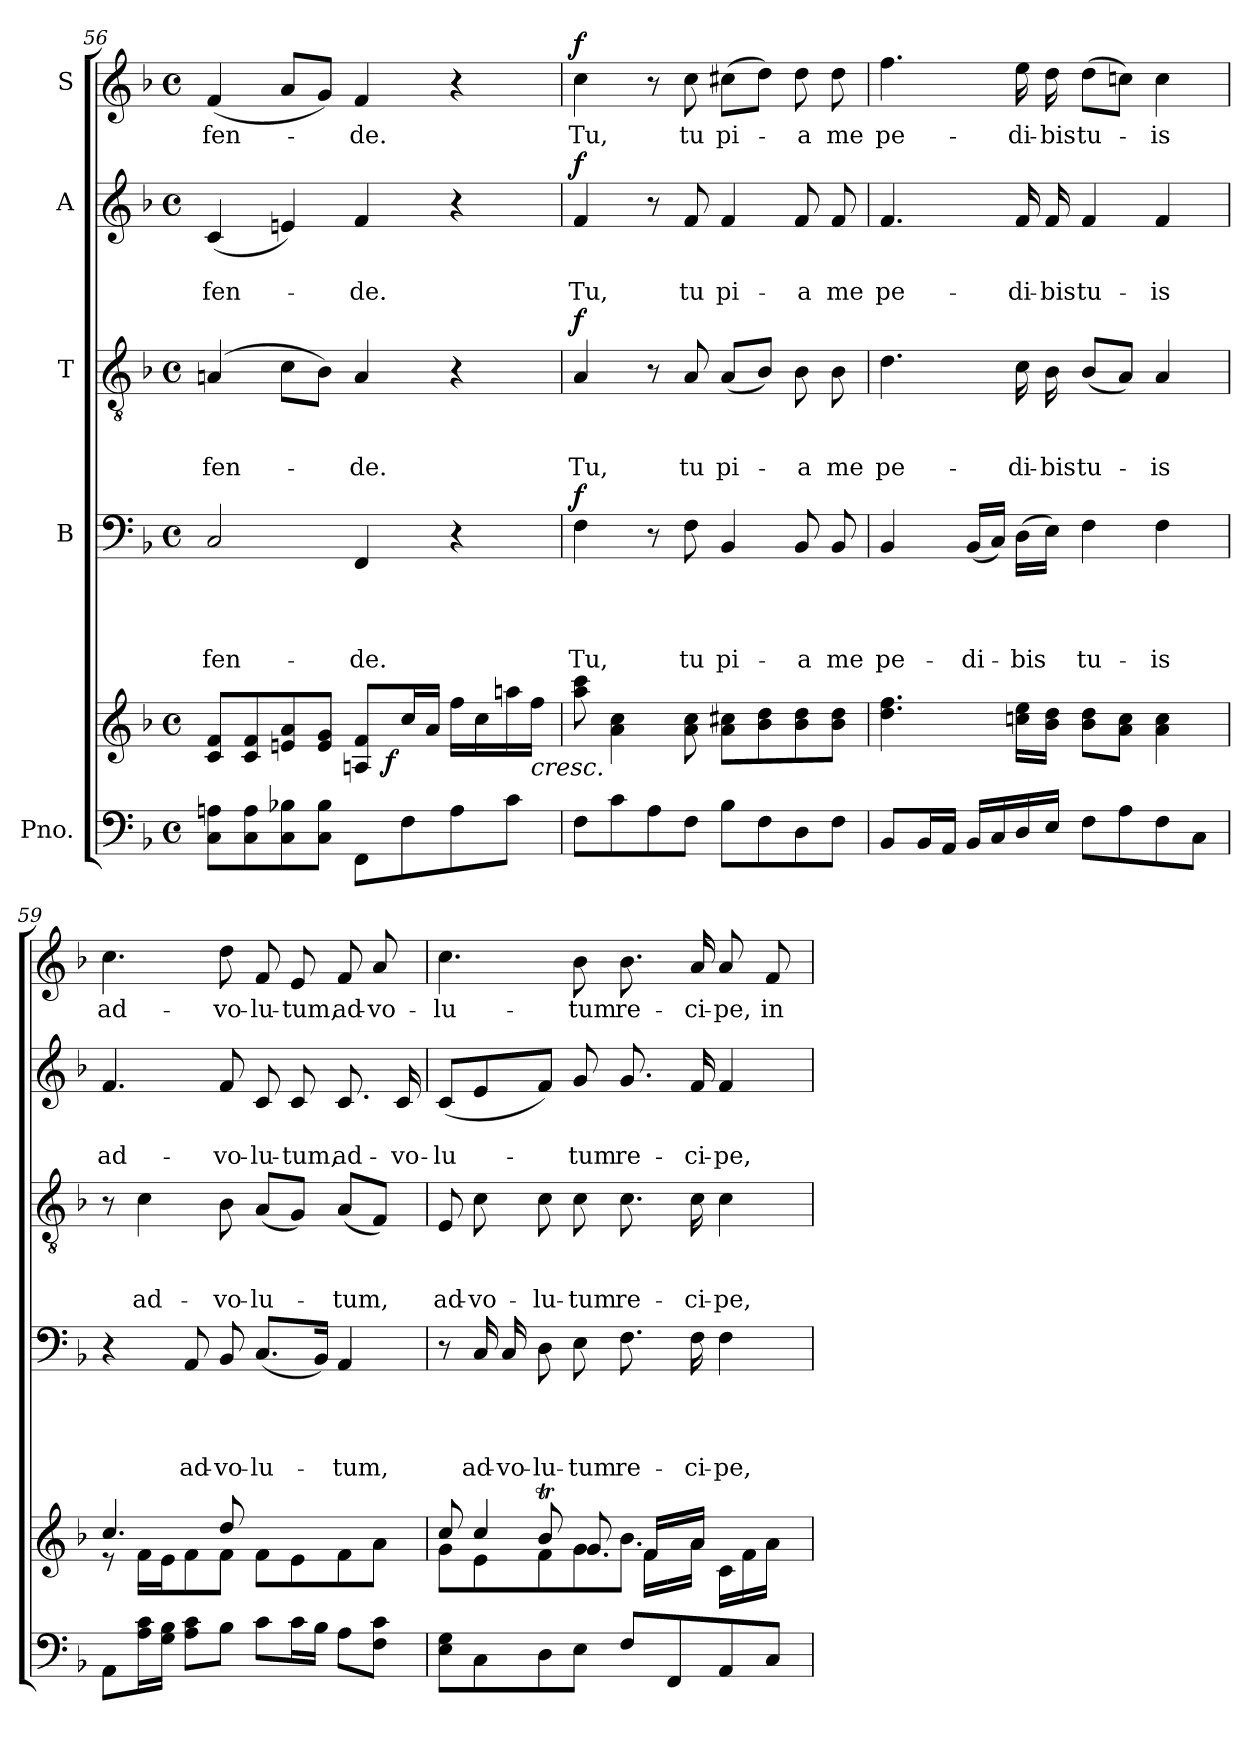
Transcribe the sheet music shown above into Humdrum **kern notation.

**kern	**kern	**dynam	**kern	**text	**text	**text	**text	**dynam	**kern	**text	**text	**text	**dynam	**kern	**text	**text	**dynam	**kern	**text	**dynam
*part5	*part5	*part5	*part4	*part4	*part4	*part4	*part4	*part4	*part3	*part3	*part3	*part3	*part3	*part2	*part2	*part2	*part2	*part1	*part1	*part1
*staff6	*staff5	*staff5/6	*staff4	*staff4	*staff4	*staff4	*staff4	*staff4	*staff3	*staff3	*staff3	*staff3	*staff3	*staff2	*staff2	*staff2	*staff2	*staff1	*staff1	*staff1
*I"Pno.	*	*	*I"B	*	*	*	*	*	*I"T	*	*	*	*	*I"A	*	*	*	*I"S	*	*
*clefF4	*clefG2	*	*clefF4	*	*	*	*	*	*clefGv2	*	*	*	*	*clefG2	*	*	*	*clefG2	*	*
*k[b-]	*k[b-]	*	*k[b-]	*	*	*	*	*	*k[b-]	*	*	*	*	*k[b-]	*	*	*	*k[b-]	*	*
*F:	*F:	*	*F:	*	*	*	*	*	*F:	*	*	*	*	*F:	*	*	*	*F:	*	*
*M4/4	*M4/4	*	*M4/4	*	*	*	*	*	*M4/4	*	*	*	*	*M4/4	*	*	*	*M4/4	*	*
*met(c)	*met(c)	*	*met(c)	*	*	*	*	*	*met(c)	*	*	*	*	*met(c)	*	*	*	*met(c)	*	*
=56	=56	=56	=56	=56	=56	=56	=56	=56	=56	=56	=56	=56	=56	=56	=56	=56	=56	=56	=56	=56
!	!	!	!	!	!	!	!LO:LY:b	!	!	!	!	!LO:LY:b	!	!	!	!LO:LY:b	!	!	!LO:LY:b	!
*	*^	*	*	*	*	*	*	*	*	*	*	*	*	*	*	*	*	*	*	*
8C\ 8An\L	8c/ 8f/L	2ryy	.	2C/	.	.	.	-fen-	.	(4An/	.	.	-fen-	.	(<4c/	.	-fen-	.	(<4f/	-fen-	.
8C\ 8A\	8c/ 8f/	.	[	.	.	.	.	.	.	.	.	.	.	.	.	.	.	.	.	.	.
8C\ 8B-X\	8en/ 8a/	.	.	.	.	.	.	.	.	8c\L	.	.	.	.	4en/)	.	.	.	8a/L	.	.
8C\ 8B-\J	8e/ 8g/J	.	.	.	.	.	.	.	.	8B-\J)	.	.	.	.	.	.	.	.	8g/J)	.	.
!	!	!	!	!	!	!	!	!LO:LY:b	!	!	!	!	!LO:LY:b	!	!	!	!LO:LY:b	!	!	!LO:LY:b	!
8FF\L	8An/ 8f/L	16.ryy	.	4FF/	.	.	.	-de.	.	4A/	.	.	-de.	.	4f/	.	-de.	.	4f/	-de.	.
!	!	!	!LO:DY:b	!	!	!	!	!	!	!	!	!	!	!	!	!	!	!	!	!	!
.	.	4ryy	f	.	.	.	.	.	.	.	.	.	.	.	.	.	.	.	.	.	.
8F\	16cc/L	.	.	.	.	.	.	.	.	.	.	.	.	.	.	.	.	.	.	.	.
.	16a/JJ	.	.	.	.	.	.	.	.	.	.	.	.	.	.	.	.	.	.	.	.
8A\	16ff\LL	.	.	4r	.	.	.	.	.	4r	.	.	.	.	4r	.	.	.	4r	.	.
.	16cc\	.	.	.	.	.	.	.	.	.	.	.	.	.	.	.	.	.	.	.	.
.	.	8ryy	.	.	.	.	.	.	.	.	.	.	.	.	.	.	.	.	.	.	.
8c\J	16aan\	.	.	.	.	.	.	.	.	.	.	.	.	.	.	.	.	.	.	.	.
!	!	!	!LO:HP:b	!	!	!	!	!	!	!	!	!	!	!	!	!	!	!	!	!	!
.	16ff\JJ	.	<	.	.	.	.	.	.	.	.	.	.	.	.	.	.	.	.	.	.
.	.	32ryy	.	.	.	.	.	.	.	.	.	.	.	.	.	.	.	.	.	.	.
=57	=57	=57	=57	=57	=57	=57	=57	=57	=57	=57	=57	=57	=57	=57	=57	=57	=57	=57	=57	=57	=57
!	!	!	!	!	!	!	!	!LO:LY:b	!LO:DY:a	!	!	!	!LO:LY:b	!LO:DY:a	!	!	!LO:LY:b	!LO:DY:a	!	!LO:LY:b	!LO:DY:a
*	*v	*v	*	*	*	*	*	*	*	*	*	*	*	*	*	*	*	*	*	*	*
8F\L	8aa\ 8ccc\	.	4F\	.	.	.	Tu,	f	4A/	.	.	Tu,	f	4f/	.	Tu,	f	4cc\	Tu,	f
8c\	4a\ 4cc\	.	.	.	.	.	.	.	.	.	.	.	.	.	.	.	.	.	.	.
8A\	.	.	8r	.	.	.	.	.	8r	.	.	.	.	8r	.	.	.	8r	.	.
!	!	!	!	!	!	!	!LO:LY:b	!	!	!	!	!LO:LY:b	!	!	!	!LO:LY:b	!	!	!LO:LY:b	!
8F\J	8a\ 8cc\	.	8F\	.	.	.	tu	.	8A/	.	.	tu	.	8f/	.	tu	.	8cc\	tu	.
!	!	!	!	!	!	!	!LO:LY:b	!	!	!	!	!LO:LY:b	!	!	!	!LO:LY:b	!	!	!LO:LY:b	!
8B-\L	8a\ 8cc#X\L	.	4BB-/	.	.	.	pi-	.	(<8A/L	.	.	pi-	.	4f/	.	pi-	.	(>8cc#X\L	pi-	.
8F\	8b-\ 8dd\	.	.	.	.	.	.	.	8B-/J)	.	.	.	.	.	.	.	.	8dd\J)	.	.
!	!	!	!	!	!	!	!LO:LY:b	!	!	!	!	!LO:LY:b	!	!	!	!LO:LY:b	!	!	!LO:LY:b	!
8D\	8b-\ 8dd\	.	8BB-/	.	.	.	-a	.	8B-\	.	.	-a	.	8f/	.	-a	.	8dd\	-a	.
!	!	!	!	!	!	!	!LO:LY:b	!	!	!	!	!LO:LY:b	!	!	!	!LO:LY:b	!	!	!LO:LY:b	!
8F\J	8b-\ 8dd\J	.	8BB-/	.	.	.	me	.	8B-\	.	.	me	.	8f/	.	me	.	8dd\	me	.
=58	=58	=58	=58	=58	=58	=58	=58	=58	=58	=58	=58	=58	=58	=58	=58	=58	=58	=58	=58	=58
!	!	!	!	!	!	!	!LO:LY:b	!	!	!	!	!LO:LY:b	!	!	!	!LO:LY:b	!	!	!LO:LY:b	!
8BB-/L	4.dd\ 4.ff\	.	4BB-/	.	.	.	pe-	.	4.d\	.	.	pe-	.	4.f/	.	pe-	.	4.ff\	pe-	.
16BB-/L	.	.	.	.	.	.	.	.	.	.	.	.	.	.	.	.	.	.	.	.
16AA/JJ	.	.	.	.	.	.	.	.	.	.	.	.	.	.	.	.	.	.	.	.
!	!	!	!	!	!	!	!LO:LY:b	!	!	!	!	!	!	!	!	!	!	!	!	!
16BB-/LL	.	.	(<16BB-/LL	.	.	.	-di-	.	.	.	.	.	.	.	.	.	.	.	.	.
16C/	.	.	16C/JJ)	.	.	.	.	.	.	.	.	.	.	.	.	.	.	.	.	.
!	!	!	!	!	!	!	!LO:LY:b	!	!	!	!	!LO:LY:b	!	!	!	!LO:LY:b	!	!	!LO:LY:b	!
16D/	16ccn\ 16ee\LL	.	(>16D\LL	.	.	.	-bis	.	16c\	.	.	-di-	.	16f/	.	-di-	.	16ee\	-di-	.
!	!	!	!	!	!	!	!	!	!	!	!	!LO:LY:b:rj	!	!	!	!LO:LY:b:rj	!	!	!LO:LY:b:rj	!
16E/JJ	16b-\ 16dd\JJ	.	16E\JJ)	.	.	.	.	.	16B-\	.	.	-bis	.	16f/	.	-bis	.	16dd\	-bis	.
!	!	!	!	!	!	!	!LO:LY:b	!	!	!	!	!LO:LY:b	!	!	!	!LO:LY:b	!	!	!LO:LY:b	!
8F\L	8b-\ 8dd\L	.	4F\	.	.	.	tu-	.	(<8B-/L	.	.	tu-	.	4f/	.	tu-	.	(>8dd\L	tu-	.
8A\	8a\ 8cc\J	.	.	.	.	.	.	.	8A/J)	.	.	.	.	.	.	.	.	8ccn\J)	.	.
!	!	!	!	!	!	!	!LO:LY:b	!	!	!	!	!LO:LY:b	!	!	!	!LO:LY:b	!	!	!LO:LY:b	!
8F\	4a\ 4cc\	.	4F\	.	.	.	-is	.	4A/	.	.	-is	.	4f/	.	-is	.	4cc\	-is	.
8C\J	.	.	.	.	.	.	.	.	.	.	.	.	.	.	.	.	.	.	.	.
!!LO:LB:g=z
=59	=59	=59	=59	=59	=59	=59	=59	=59	=59	=59	=59	=59	=59	=59	=59	=59	=59	=59	=59	=59
*^	*^	*	*	*	*	*	*	*	*	*	*	*	*	*	*	*	*	*	*	*
!	!	!	!	!	!	!	!	!	!	!	!	!	!	!	!	!	!	!LO:LY:b	!	!	!LO:LY:b	!
8AA\L	4ryy	4.cc/	8re	.	4r	.	.	.	.	.	8r	.	.	.	.	4.f/	.	ad-	.	4.cc\	ad-	.
!	!	!	!	!	!	!	!	!	!	!	!	!	!	!LO:LY:b	!	!	!	!	!	!	!	!
16A\ 16c\L	.	.	16f\LL	.	.	.	.	.	.	.	4c\	.	.	ad-	.	.	.	.	.	.	.	.
16G\ 16B-\JJ	.	.	16e\J	.	.	.	.	.	.	.	.	.	.	.	.	.	.	.	.	.	.	.
!	!	!	!	!	!	!	!	!	!LO:LY:b	!	!	!	!	!	!	!	!	!	!	!	!	!
8ryy	8A\ 8c\L	.	8f\	.	8AA/	.	.	.	ad-	.	.	.	.	.	.	.	.	.	.	.	.	.
!	!	!	!	!	!	!	!	!	!LO:LY:b	!	!	!	!	!LO:LY:b	!	!	!	!LO:LY:b	!	!	!LO:LY:b	!
2ryy	8B-\J	8dd/	8f\J	.	8BB-/	.	.	.	-vo-	.	8B-\	.	.	-vo-	.	8f/	.	-vo-	.	8dd\	-vo-	.
!	!	!	!	!	!	!	!	!	!LO:LY:b	!	!	!	!	!LO:LY:b	!	!	!	!LO:LY:b	!	!	!LO:LY:b	!
.	8c\L	8f\L	2ryy	.	(<8.C/L	.	.	.	-lu-	.	(<8A/L	.	.	-lu-	.	8c/	.	-lu-	.	8f/	-lu-	.
!	!	!	!	!	!	!	!	!	!	!	!	!	!	!	!	!	!	!LO:LY:b	!	!	!LO:LY:b	!
.	16c\L	8e\	.	.	.	.	.	.	.	.	8G/J)	.	.	.	.	8c/	.	-tum,	.	8e/	-tum,	.
.	16B-\JJ	.	.	.	16BB-/Jk)	.	.	.	.	.	.	.	.	.	.	.	.	.	.	.	.	.
!	!	!	!	!	!	!	!	!	!LO:LY:b	!	!	!	!	!LO:LY:b	!	!	!	!LO:LY:b	!	!	!LO:LY:b	!
.	8A\L	8f\	.	.	4AA/	.	.	.	-tum,	.	(<8A/L	.	.	-tum,	.	8.c/	.	ad-	.	8f/	ad-	.
!	!	!	!	!	!	!	!	!	!	!	!	!	!	!	!	!	!	!	!	!	!LO:LY:b:rj	!
8ryy	8F\ 8c\J	8a\J	.	.	.	.	.	.	.	.	8F/J)	.	.	.	.	.	.	.	.	8a/	-vo-	.
!	!	!	!	!	!	!	!	!	!	!	!	!	!	!	!	!	!	!LO:LY:b	!	!	!	!
.	.	.	.	.	.	.	.	.	.	.	.	.	.	.	.	16c/	.	-vo-	.	.	.	.
*v	*v	*	*	*	*	*	*	*	*	*	*	*	*	*	*	*	*	*	*	*	*	*
=60	=60	=60	=60	=60	=60	=60	=60	=60	=60	=60	=60	=60	=60	=60	=60	=60	=60	=60	=60	=60	=60
*	*^	*^	*	*	*	*	*	*	*	*	*	*	*	*	*	*	*	*	*	*	*
!	!	!	!	!	!	!	!	!	!	!	!	!	!	!	!LO:LY:b	!	!	!	!LO:LY:b	!	!	!LO:LY:b	!
8E\ 8G\L	8cc/	8g\L	4ryy	2ryy	.	8r	.	.	.	.	.	8E/	.	.	ad-	.	(<8c/L	.	-lu-	.	4.cc\	-lu-	.
!	!	!	!	!	!	!	!	!	!	!LO:LY:b	!	!	!	!	!LO:LY:b:rj	!	!	!	!	!	!	!	!
8C\	4cc/	8e\	.	.	.	16C/	.	.	.	ad-	.	8c\	.	.	-vo-	.	8e/	.	.	.	.	.	.
!	!	!	!	!	!	!	!	!	!	!LO:LY:b	!	!	!	!	!	!	!	!	!	!	!	!	!
.	.	.	.	.	.	16C/	.	.	.	-vo-	.	.	.	.	.	.	.	.	.	.	.	.	.
!	!	!	!	!	!	!	!	!	!	!LO:LY:b	!	!	!	!	!LO:LY:b	!	!	!	!	!	!	!	!
8D\	.	8f\	8b-T/	.	.	8D\	.	.	.	-lu-	.	8c\	.	.	-lu-	.	8f/J)	.	.	.	.	.	.
!	!	!	!	!	!	!	!	!	!	!LO:LY:b:rj	!	!	!	!	!LO:LY:b	!	!	!	!LO:LY:b	!	!	!LO:LY:b	!
8E\J	16ryy	8g\	8.g/	.	.	8E\	.	.	.	-tum	.	8c\	.	.	-tum	.	8g/	.	-tum	.	8b-\	-tum	.
.	2ryy	.	.	.	.	.	.	.	.	.	.	.	.	.	.	.	.	.	.	.	.	.	.
!	!	!	!	!	!	!	!	!	!	!LO:LY:b	!	!	!	!	!LO:LY:b	!	!	!	!LO:LY:b	!	!	!LO:LY:b	!
8F/L	.	8.b-\J	.	16ryy	.	8.F\	.	.	.	re-	.	8.c\	.	.	re-	.	8.g/	.	re-	.	8.b-\	re-	.
.	.	.	16f/LL	16f\LL	.	.	.	.	.	.	.	.	.	.	.	.	.	.	.	.	.	.	.
8FF/	.	.	16ryy	16ryy	.	.	.	.	.	.	.	.	.	.	.	.	.	.	.	.	.	.	.
!	!	!	!	!	!	!	!	!	!	!LO:LY:b	!	!	!	!	!LO:LY:b	!	!	!	!LO:LY:b	!	!	!LO:LY:b	!
.	.	16ryy	16a/JJ	16a\JJ	.	16F\	.	.	.	-ci-	.	16c\	.	.	-ci-	.	16f/	.	-ci-	.	16a/	-ci-	.
!	!	!	!	!	!	!	!	!	!	!LO:LY:b	!	!	!	!	!LO:LY:b	!	!	!	!LO:LY:b	!	!	!LO:LY:b	!
8AA/	.	4ryy	16ryy	16c\LL	.	4F\	.	.	.	-pe,	.	4c\	.	.	-pe,	.	4f/	.	-pe,	.	8a/	-pe,	.
.	.	.	8.ryy	16f\	.	.	.	.	.	.	.	.	.	.	.	.	.	.	.	.	.	.	.
!	!	!	!	!	!	!	!	!	!	!	!	!	!	!	!	!	!	!	!	!	!	!LO:LY:b	!
8C/J	.	.	.	16a\JJ	.	.	.	.	.	.	.	.	.	.	.	.	.	.	.	.	8f/	in	.
.	16ryy	.	.	16ryy	.	.	.	.	.	.	.	.	.	.	.	.	.	.	.	.	.	.	.
*	*v	*v	*v	*v	*	*	*	*	*	*	*	*	*	*	*	*	*	*	*	*	*	*	*
=	=	=	=	=	=	=	=	=	=	=	=	=	=	=	=	=	=	=	=	=
*-	*-	*-	*-	*-	*-	*-	*-	*-	*-	*-	*-	*-	*-	*-	*-	*-	*-	*-	*-	*-
